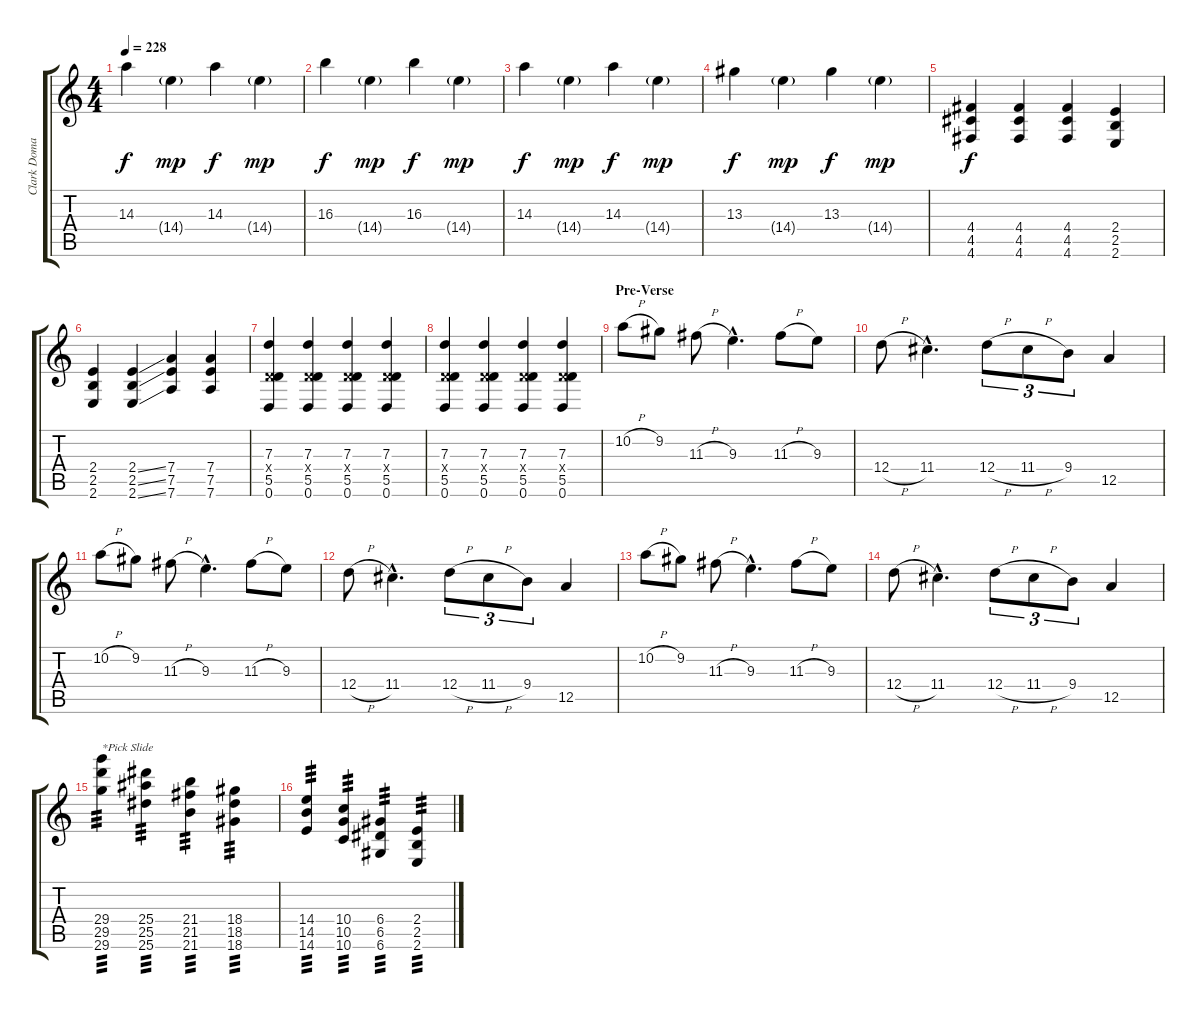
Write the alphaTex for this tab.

\track ("Clark Domae" "Clark Doma") {instrument overdrivenguitar}
\staff {score tabs}
\tuning (E4 B3 G3 D3 A2 D2) {hide}
\ts (4 4)
\tempo 228
\clef g2
\ks c
14.3.4{dy f} 14.4{g}.4{dy mp} 14.3.4{dy f} 14.4{g}.4{dy mp} |
16.3.4{dy f} 14.4{g}.4{dy mp} 16.3.4{dy f} 14.4{g}.4{dy mp} |
14.3.4{dy f} 14.4{g}.4{dy mp} 14.3.4{dy f} 14.4{g}.4{dy mp} |
13.3.4{dy f} 14.4{g}.4{dy mp} 13.3.4{dy f} 14.4{g}.4{dy mp} |
(4.4 4.5 4.6).4{dy f} (4.4 4.5 4.6).4 (4.4 4.5 4.6).4 (2.4 2.5 2.6).4 |
(2.4 2.5 2.6).4 (2.4{ss} 2.5{ss} 2.6{ss}).4 (7.4 7.5 7.6).4 (7.4 7.5 7.6).4 |
(7.3 0.4{x} 5.5 0.6).4 (7.3 0.4{x} 5.5 0.6).4 (7.3 0.4{x} 5.5 0.6).4 (7.3 0.4{x} 5.5 0.6).4 |
(7.3 0.4{x} 5.5 0.6).4 (7.3 0.4{x} 5.5 0.6).4 (7.3 0.4{x} 5.5 0.6).4 (7.3 0.4{x} 5.5 0.6).4 |
\section ("" "Pre-Verse")
10.2{h}.8 9.2.8 11.3{h}.8 9.3{hac}.4{d} 11.3{h}.8 9.3.8 |
12.4{h}.8 11.4{hac}.4{d} 12.4{h}.8{tu (3 2)} 11.4{h}.8{tu (3 2)} 9.4.8{tu (3 2)} 12.5.4 |
10.2{h}.8 9.2.8 11.3{h}.8 9.3{hac}.4{d} 11.3{h}.8 9.3.8 |
12.4{h}.8 11.4{hac}.4{d} 12.4{h}.8{tu (3 2)} 11.4{h}.8{tu (3 2)} 9.4.8{tu (3 2)} 12.5.4 |
10.2{h}.8 9.2.8 11.3{h}.8 9.3{hac}.4{d} 11.3{h}.8 9.3.8 |
12.4{h}.8 11.4{hac}.4{d} 12.4{h}.8{tu (3 2)} 11.4{h}.8{tu (3 2)} 9.4.8{tu (3 2)} 12.5.4 |
(29.4 29.5 29.6).4{txt "*Pick Slide" tp 3 instrument guitarfretnoise} (25.4 25.5 25.6).4{tp 3} (21.4 21.5 21.6).4{tp 3} (18.4 18.5 18.6).4{tp 3} |
(14.4 14.5 14.6).4{tp 3} (10.4 10.5 10.6).4{tp 3} (6.4 6.5 6.6).4{tp 3} (2.4 2.5 2.6).4{tp 3}
